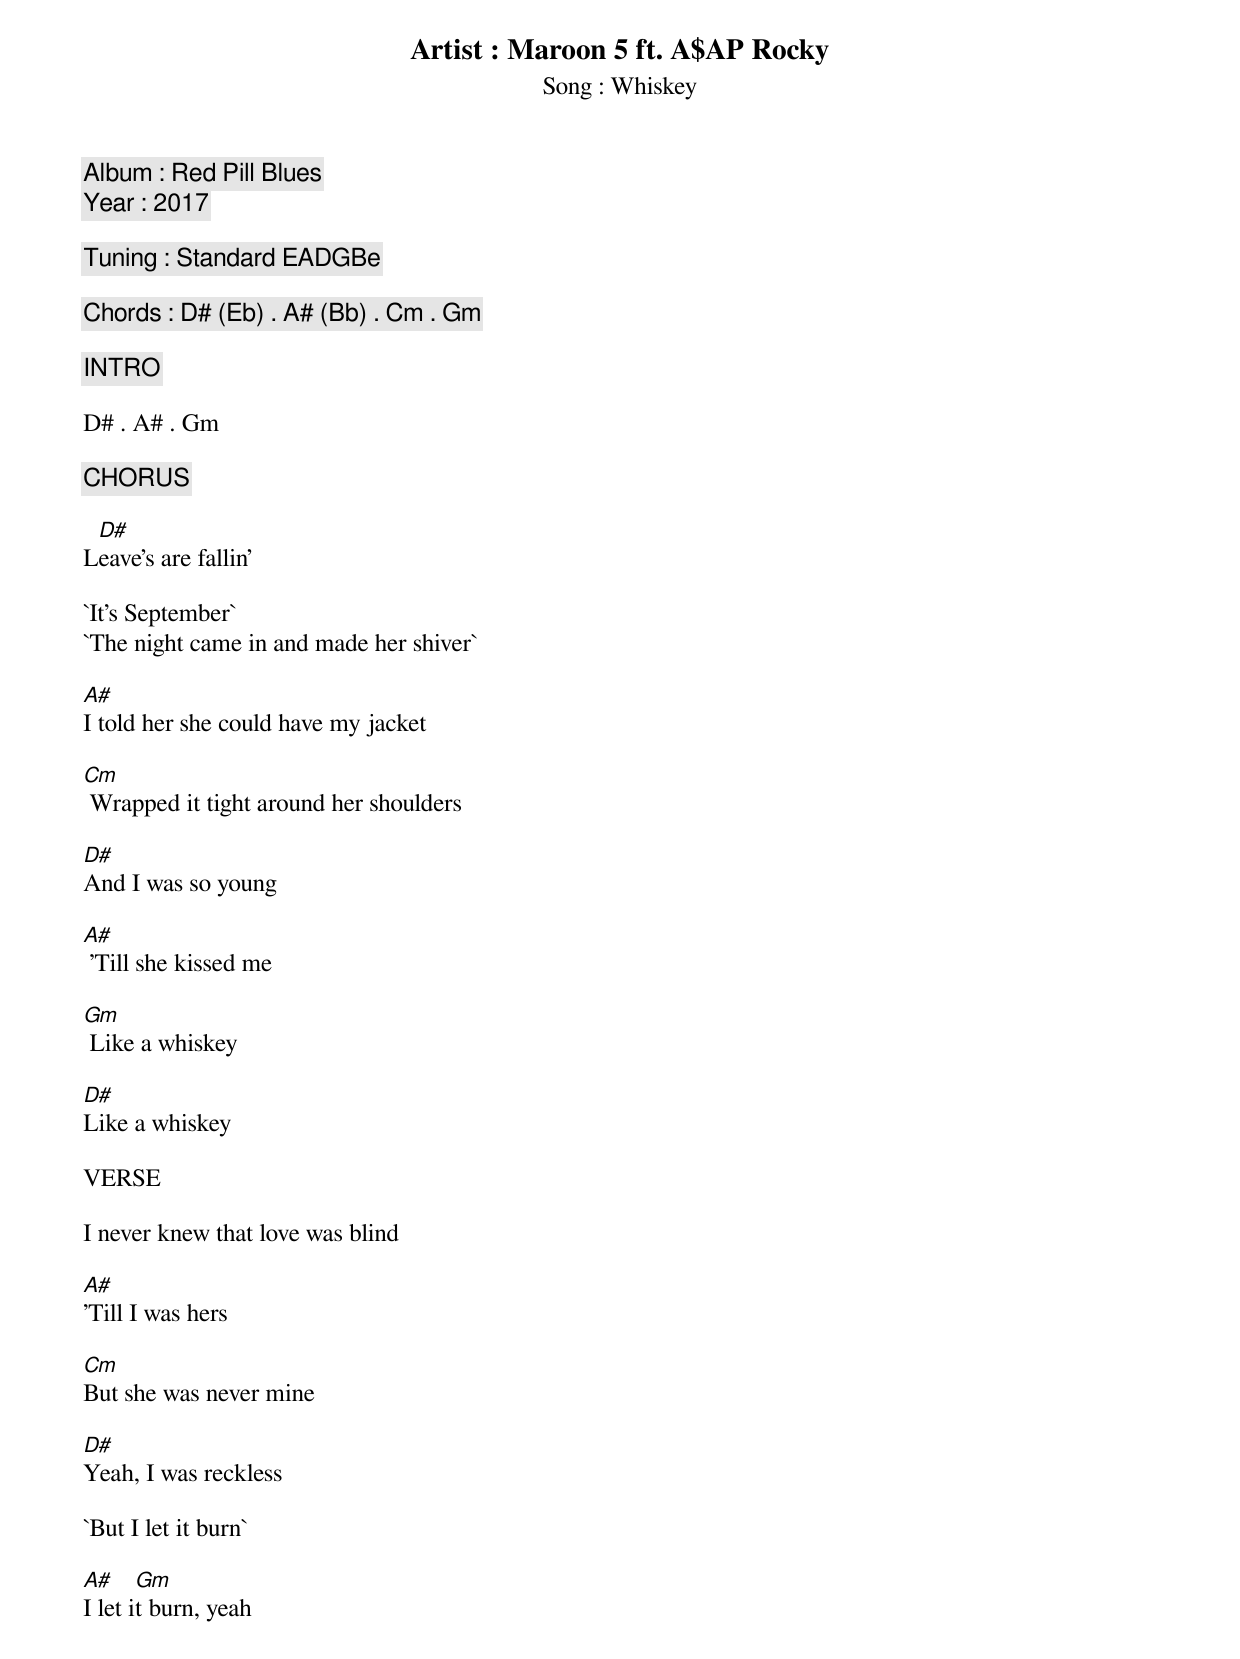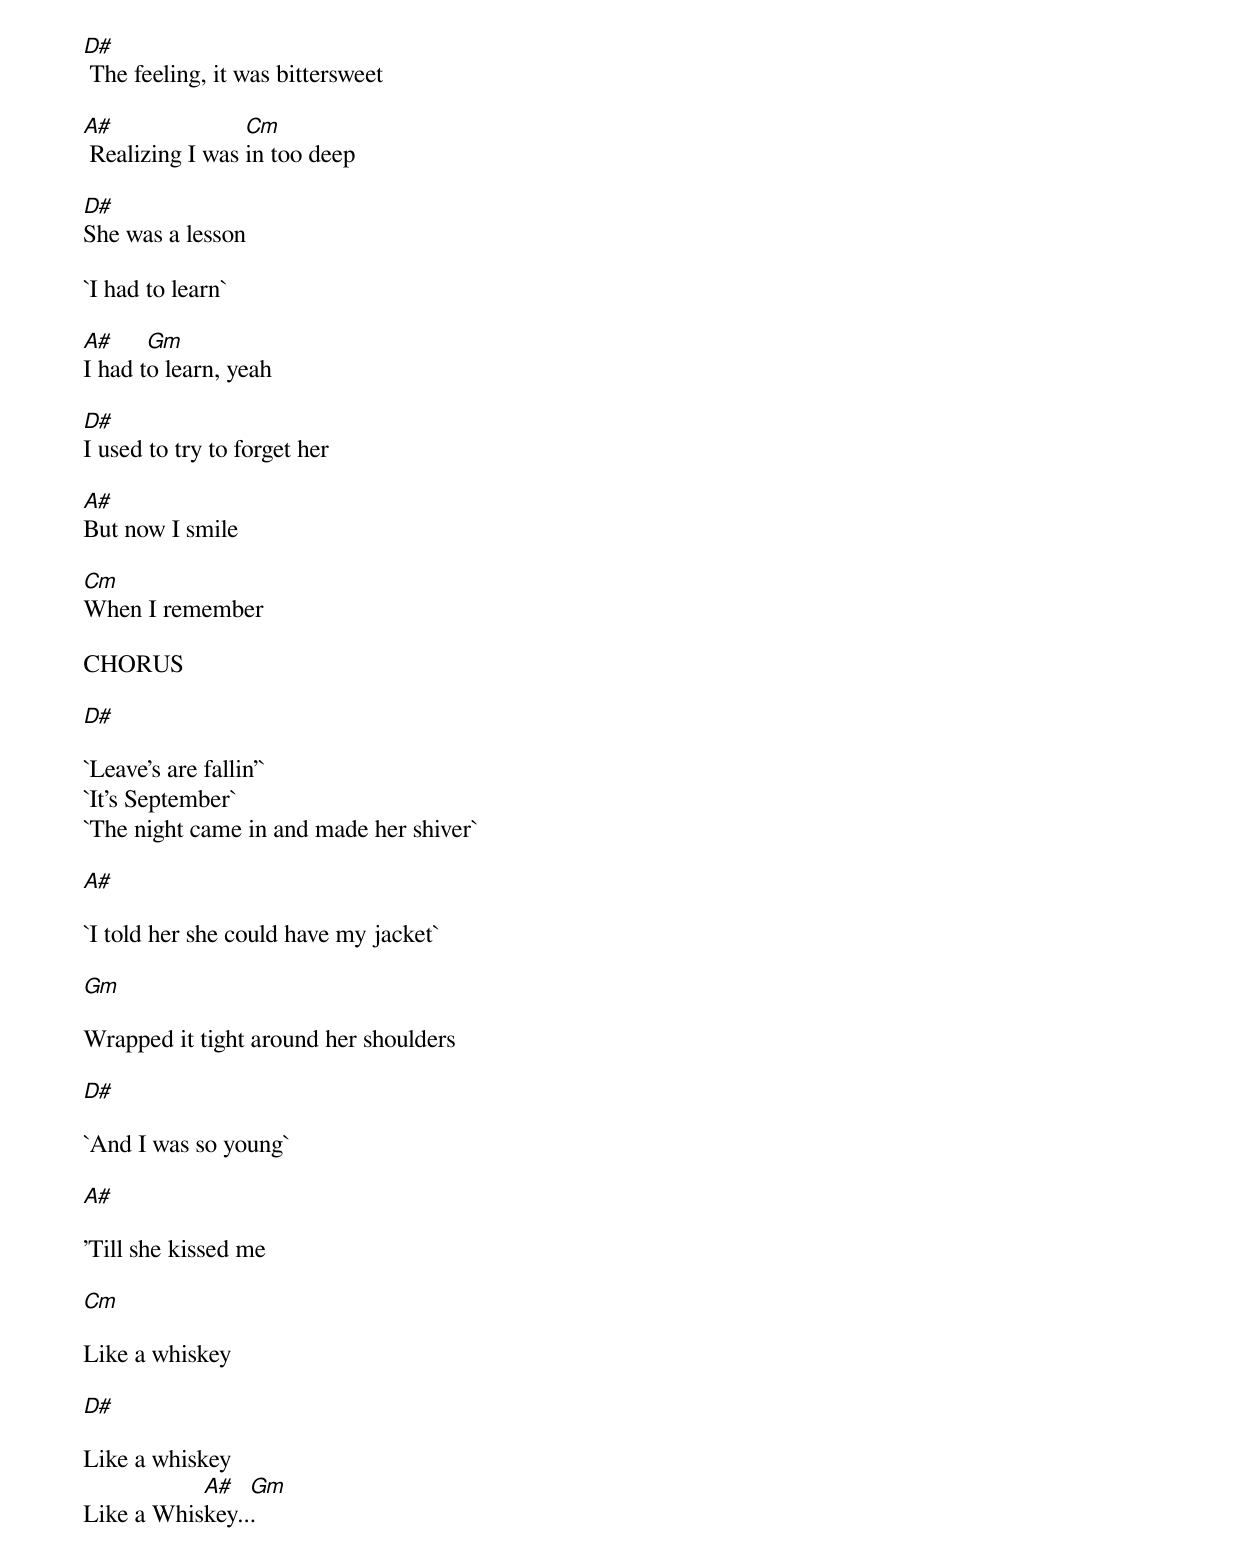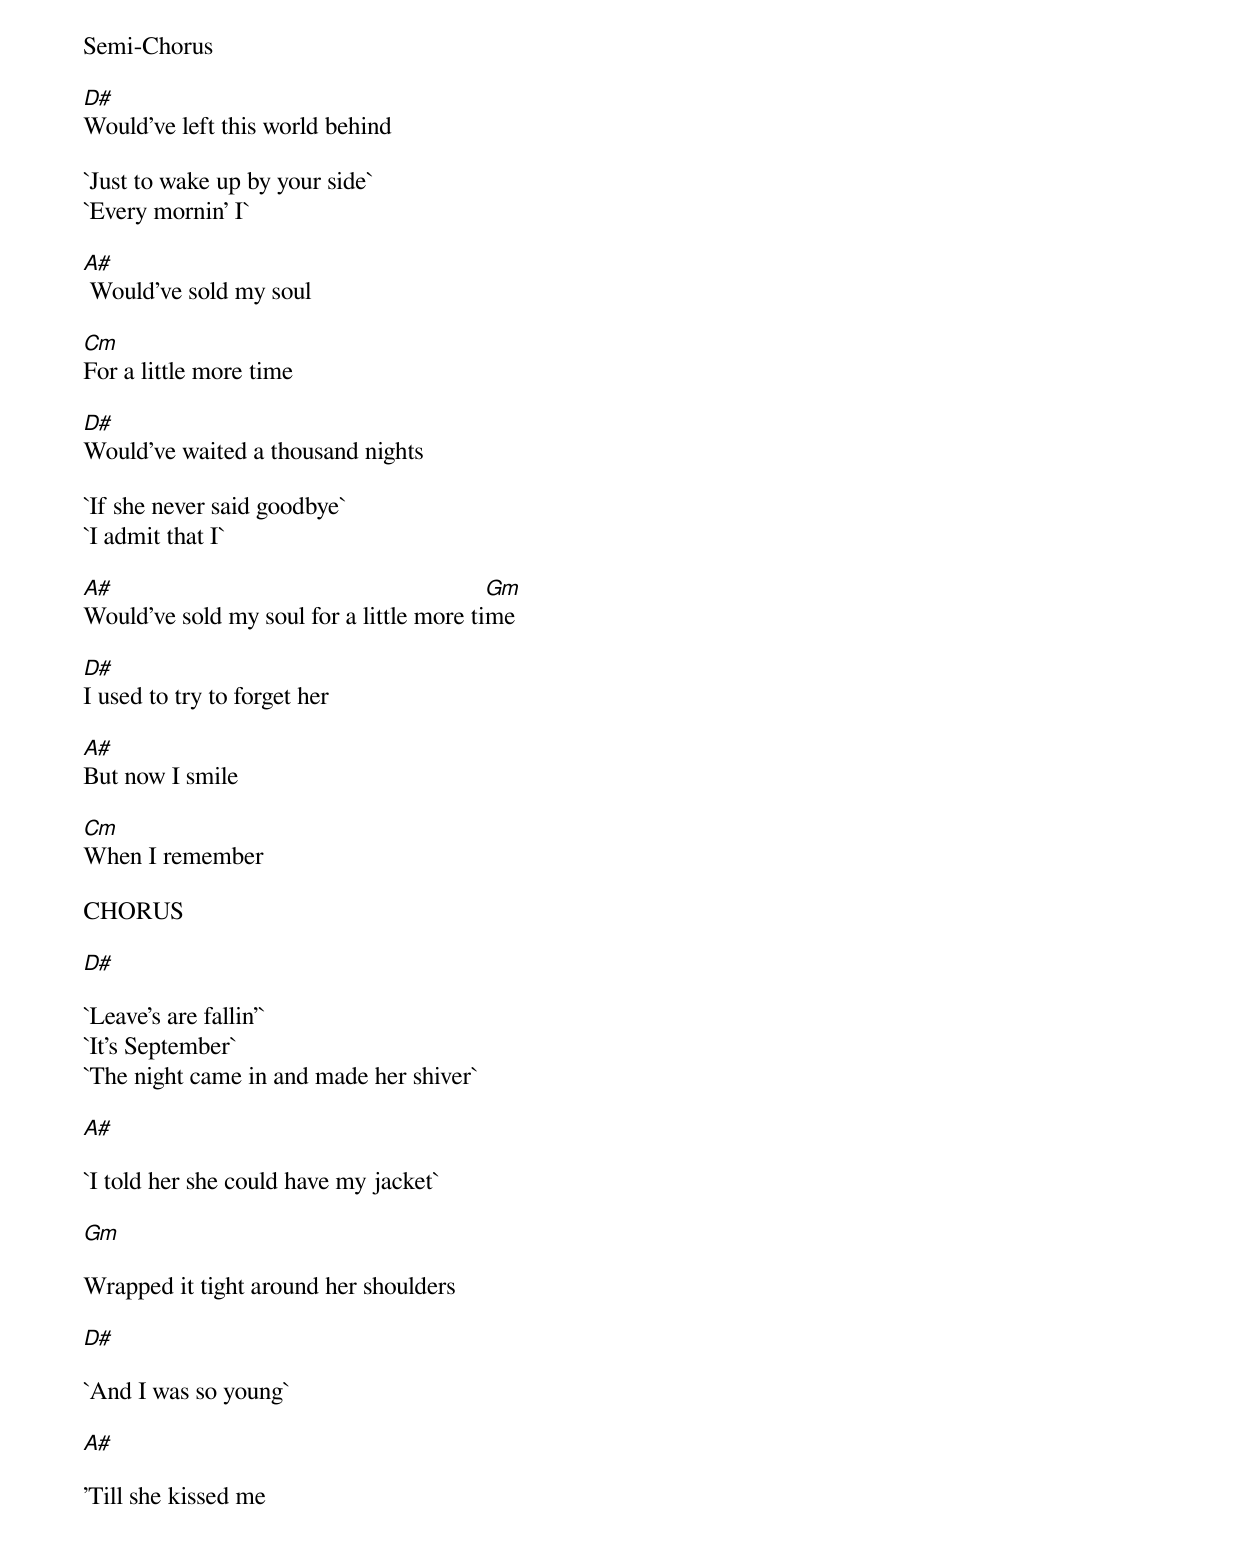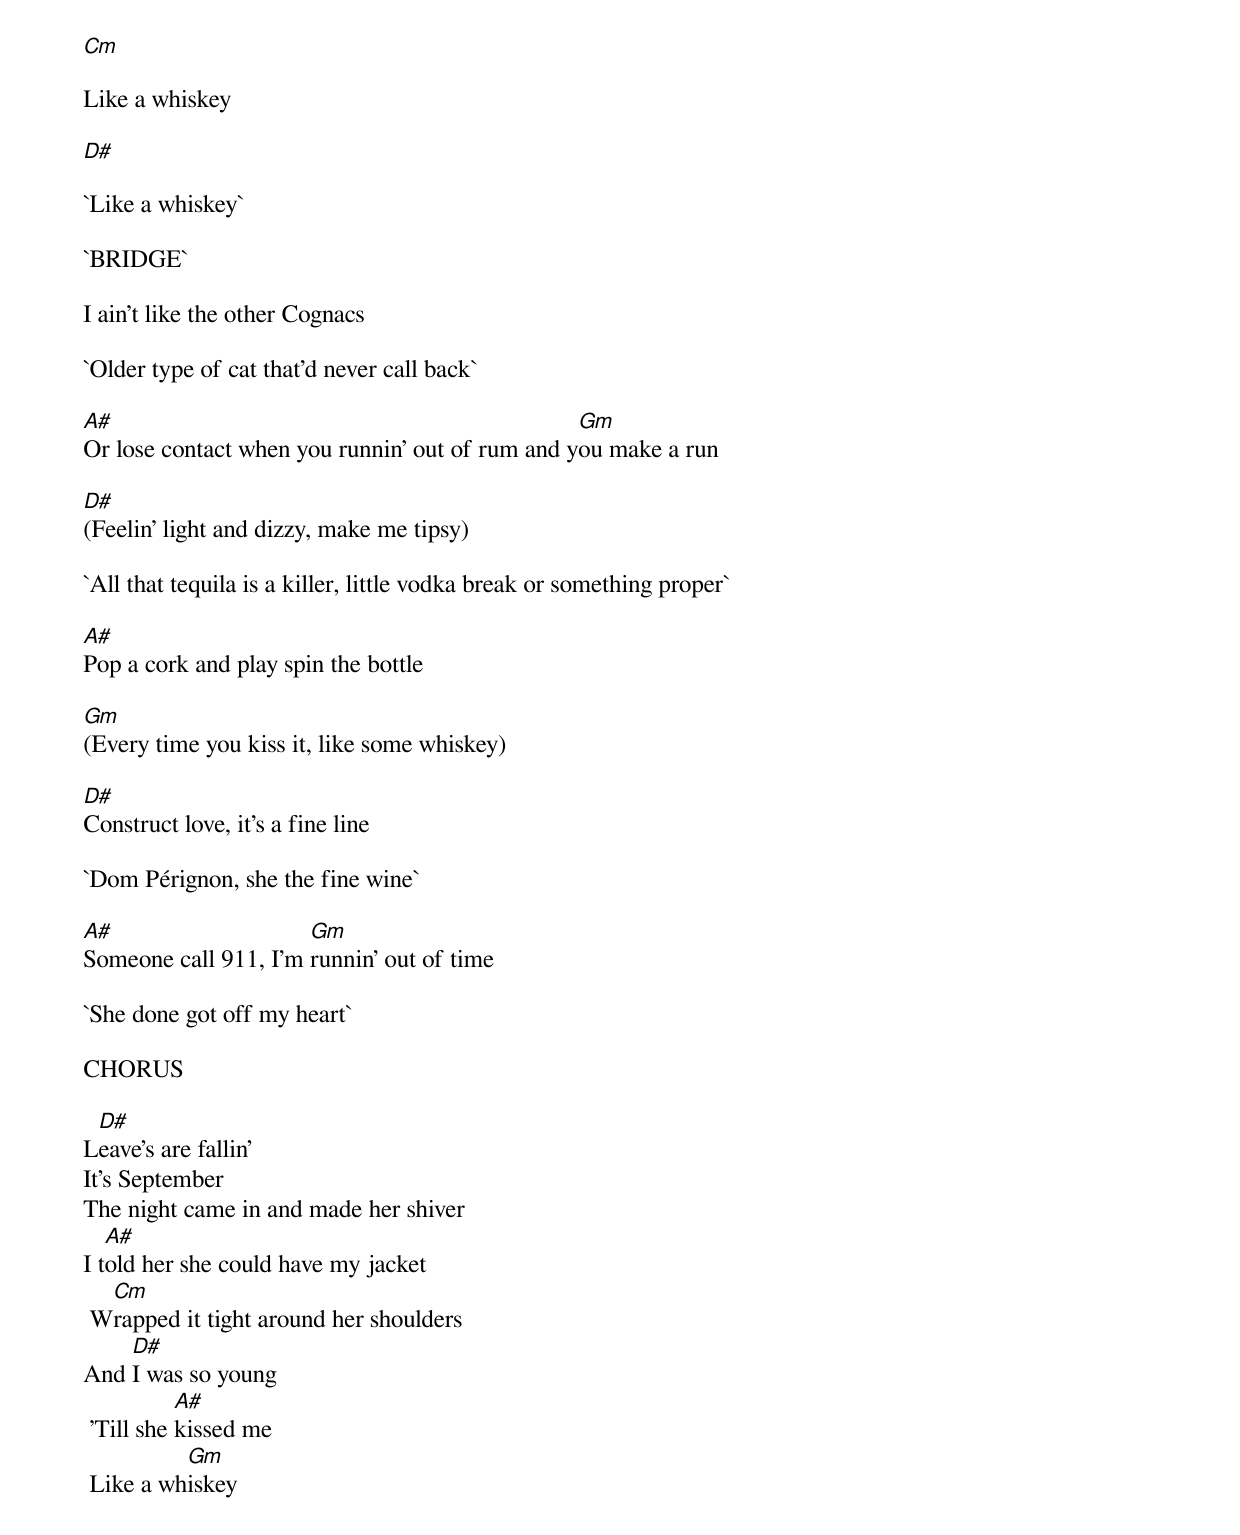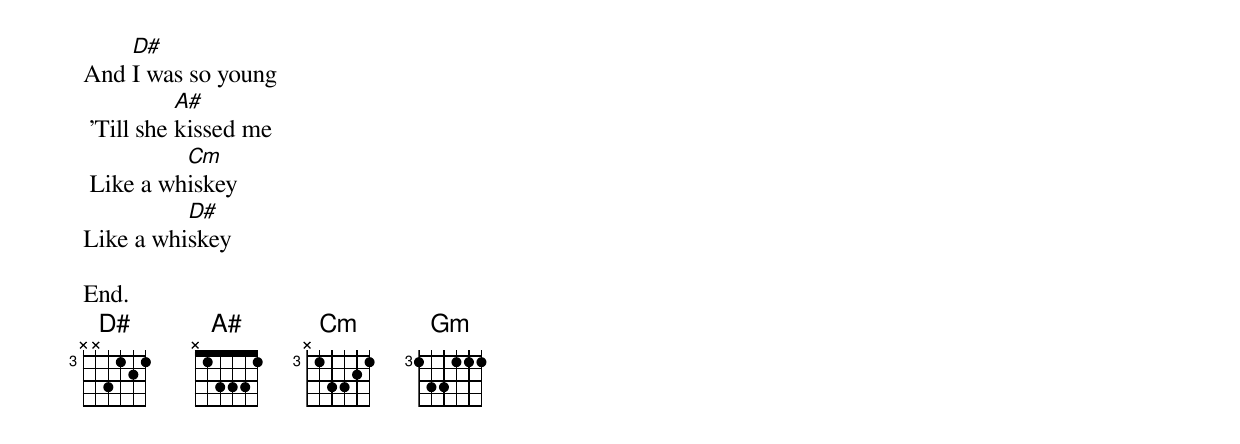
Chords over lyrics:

Artist : Maroon 5 ft. A$AP Rocky
Song : Whiskey
Album : Red Pill Blues
Year : 2017

 Tuning : Standard [EADGBe]

Chords : D# (Eb) . A# (Bb) . Cm . Gm

INTRO

D# . A# . Gm

CHORUS

 D#
Leave's are fallin'

`It's September`
`The night came in and made her shiver`

A#
I told her she could have my jacket

Cm
 Wrapped it tight around her shoulders

D#
And I was so young

A#
 'Till she kissed me

Gm
 Like a whiskey

D#
Like a whiskey

VERSE

I never knew that love was blind

A#
'Till I was hers

Cm
But she was never mine

D#
Yeah, I was reckless

`But I let it burn`

A#     Gm
I let it burn, yeah

D#
 The feeling, it was bittersweet

A#               Cm
 Realizing I was in too deep

D#
She was a lesson

`I had to learn`

A#     Gm
I had to learn, yeah

D#
I used to try to forget her

A#
But now I smile

Cm
When I remember

CHORUS

 D#

`Leave's are fallin'`
`It's September`
`The night came in and made her shiver`

A#

`I told her she could have my jacket`

Gm

Wrapped it tight around her shoulders

D#

`And I was so young`

A#

'Till she kissed me

Cm

Like a whiskey

D#

Like a whiskey
           A#   Gm
Like a Whiskey...

Semi-Chorus

D#
Would've left this world behind

`Just to wake up by your side`
`Every mornin' I`

A#
 Would've sold my soul

Cm
For a little more time

D#
Would've waited a thousand nights

`If she never said goodbye`
`I admit that I`

A#                                        Gm
Would've sold my soul for a little more time

D#
I used to try to forget her

A#
But now I smile

Cm
When I remember

CHORUS

 D#

`Leave's are fallin'`
`It's September`
`The night came in and made her shiver`

A#

`I told her she could have my jacket`

Gm

Wrapped it tight around her shoulders

D#

`And I was so young`

A#

'Till she kissed me

Cm

Like a whiskey

D#

`Like a whiskey`

`BRIDGE`

I ain't like the other Cognacs

`Older type of cat that'd never call back`

A#                                               Gm
Or lose contact when you runnin' out of rum and you make a run

D#
(Feelin' light and dizzy, make me tipsy)

`All that tequila is a killer, little vodka break or something proper`

A#
Pop a cork and play spin the bottle

Gm
(Every time you kiss it, like some whiskey)

D#
Construct love, it's a fine line

`Dom Pérignon, she the fine wine`

A#                    Gm
Someone call 911, I'm runnin' out of time

`She done got off my heart`

CHORUS

 D#
Leave's are fallin'
It's September
The night came in and made her shiver
   A#
I told her she could have my jacket
  Cm
 Wrapped it tight around her shoulders
    D#
And I was so young
           A#
 'Till she kissed me
          Gm
 Like a whiskey
    D#
And I was so young
           A#
 'Till she kissed me
          Cm
 Like a whiskey
          D#
Like a whiskey

End.
